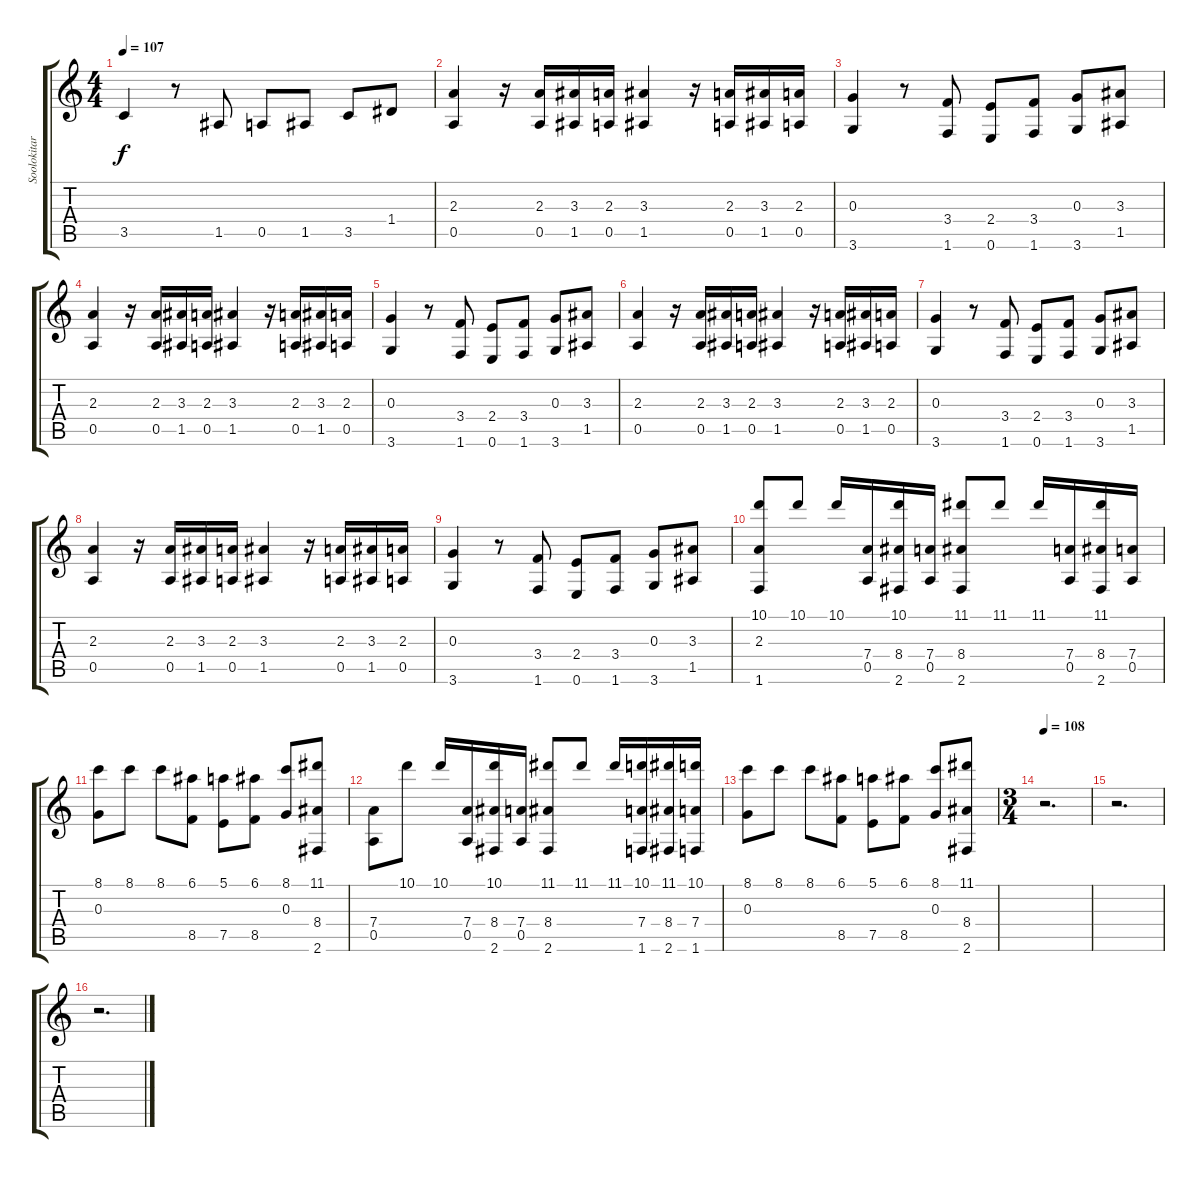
\track ("Soolokitara" "Soolokitar") {instrument overdrivenguitar}
\staff {score tabs}
\tuning (E4 B3 G3 D3 A2 E2) {hide}
\ts (4 4)
\tempo 107
\clef g2
\ks c
3.5.4{dy f} r.8 1.5.8 0.5.8 1.5.8 3.5.8 1.4.8 |
(2.3 0.5).4 r.16 (2.3 0.5).16 (3.3 1.5).16 (2.3 0.5).16 (3.3 1.5).4 r.16 (2.3 0.5).16 (3.3 1.5).16 (2.3 0.5).16 |
(0.3 3.6).4 r.8 (3.4 1.6).8 (2.4 0.6).8 (3.4 1.6).8 (0.3 3.6).8 (3.3 1.5).8 |
(2.3 0.5).4 r.16 (2.3 0.5).16 (3.3 1.5).16 (2.3 0.5).16 (3.3 1.5).4 r.16 (2.3 0.5).16 (3.3 1.5).16 (2.3 0.5).16 |
(0.3 3.6).4 r.8 (3.4 1.6).8 (2.4 0.6).8 (3.4 1.6).8 (0.3 3.6).8 (3.3 1.5).8 |
(2.3 0.5).4 r.16 (2.3 0.5).16 (3.3 1.5).16 (2.3 0.5).16 (3.3 1.5).4 r.16 (2.3 0.5).16 (3.3 1.5).16 (2.3 0.5).16 |
(0.3 3.6).4 r.8 (3.4 1.6).8 (2.4 0.6).8 (3.4 1.6).8 (0.3 3.6).8 (3.3 1.5).8 |
(2.3 0.5).4 r.16 (2.3 0.5).16 (3.3 1.5).16 (2.3 0.5).16 (3.3 1.5).4 r.16 (2.3 0.5).16 (3.3 1.5).16 (2.3 0.5).16 |
(0.3 3.6).4 r.8 (3.4 1.6).8 (2.4 0.6).8 (3.4 1.6).8 (0.3 3.6).8 (3.3 1.5).8 |
(10.1 2.3 1.6).8 10.1.8 10.1.16 (7.4 0.5).16 (10.1 8.4 2.6).16 (7.4 0.5).16 (11.1 8.4 2.6).8 11.1.8 11.1.16 (7.4 0.5).16 (11.1 8.4 2.6).16 (7.4 0.5).16 |
(8.1 0.3).8 8.1.8 8.1.8 (6.1 8.5).8 (5.1 7.5).8 (6.1 8.5).8 (8.1 0.3).8 (11.1 8.4 2.6).8 |
(7.4 0.5).8 10.1.8 10.1.16 (7.4 0.5).16 (10.1 8.4 2.6).16 (7.4 0.5).16 (11.1 8.4 2.6).8 11.1.8 11.1.16 (10.1 7.4 1.6).16 (11.1 8.4 2.6).16 (10.1 7.4 1.6).16 |
(8.1 0.3).8 8.1.8 8.1.8 (6.1 8.5).8 (5.1 7.5).8 (6.1 8.5).8 (8.1 0.3).8 (11.1 8.4 2.6).8 |
\ts (3 4)
\tempo 108
r.2{d} |
r.2{d} |
r.2{d}
